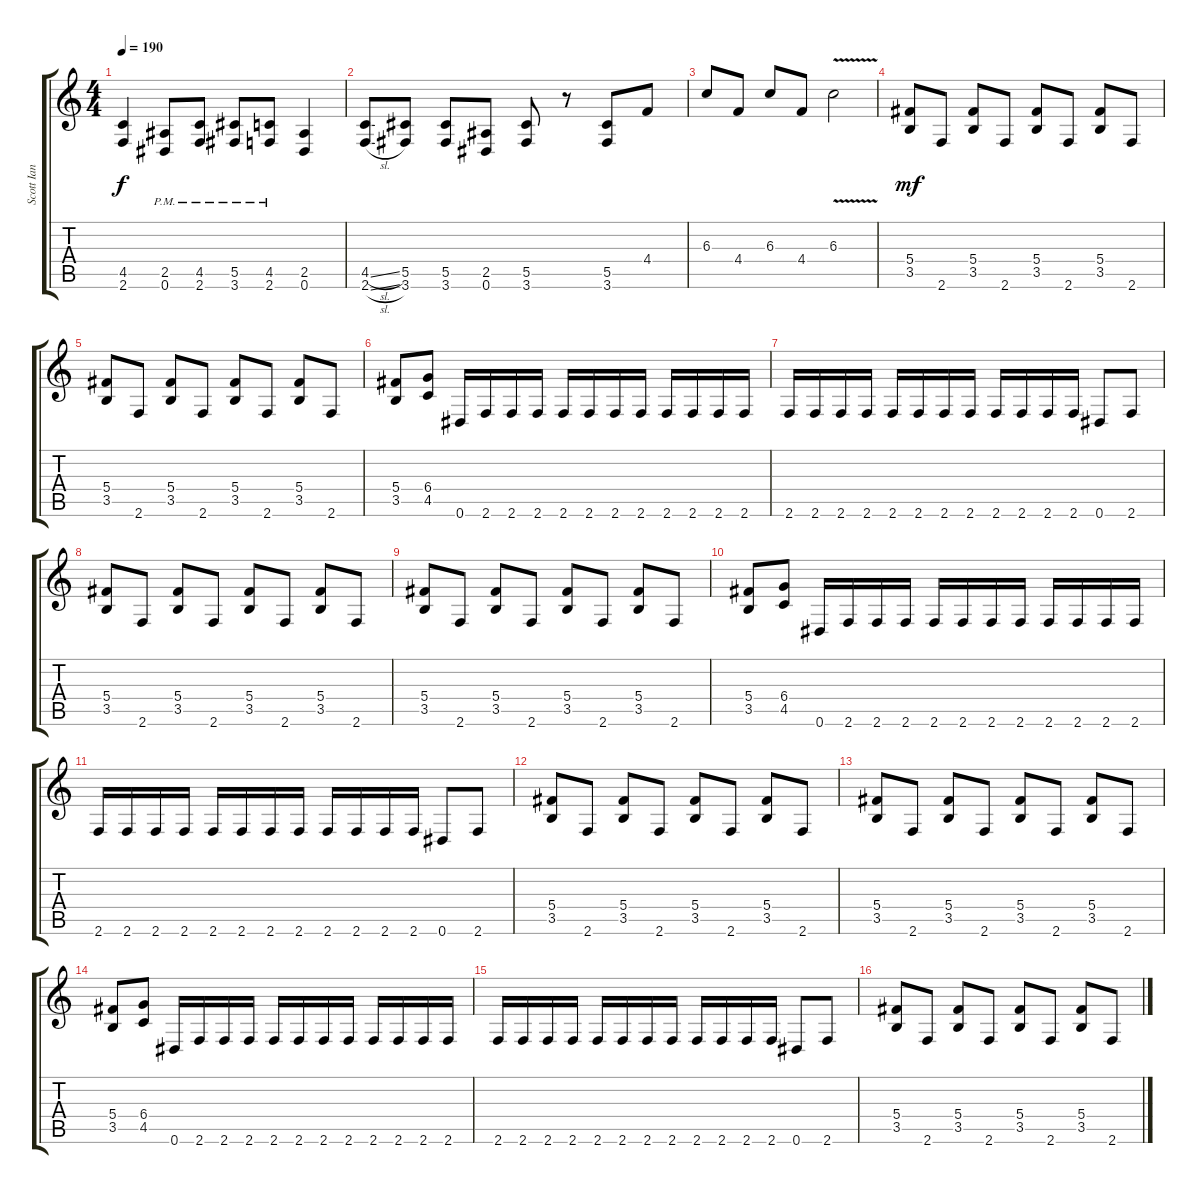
\track ("Scott Ian" "Scott Ian") {instrument distortionguitar}
\staff {score tabs}
\tuning (Eb4 Bb3 Gb3 Db3 Ab2 Eb2) {hide}
\ts (4 4)
\tempo 190
\clef g2
\ks c
(4.5{t} 2.6{t}).4{dy f} (2.5{pm} 0.6{pm}).8 (4.5{pm} 2.6{pm}).8 (5.5{pm} 3.6{pm}).8 (4.5{pm} 2.6{pm}).8 (2.5 0.6).4 |
(4.5{sl} 2.6{sl}).8 (5.5 3.6).8 (5.5 3.6).8 (2.5 0.6).8 (5.5 3.6).8 r.8 (5.5 3.6).8 4.4.8 |
6.3.8 4.4.8 6.3.8 4.4.8 6.3{v}.2 |
(5.4 3.5).8{dy mf} 2.6.8 (5.4 3.5).8 2.6.8 (5.4 3.5).8 2.6.8 (5.4 3.5).8 2.6.8 |
(5.4 3.5).8 2.6.8 (5.4 3.5).8 2.6.8 (5.4 3.5).8 2.6.8 (5.4 3.5).8 2.6.8 |
(5.4 3.5).8 (6.4 4.5).8 0.6.16 2.6.16 2.6.16 2.6.16 2.6.16 2.6.16 2.6.16 2.6.16 2.6.16 2.6.16 2.6.16 2.6.16 |
2.6.16 2.6.16 2.6.16 2.6.16 2.6.16 2.6.16 2.6.16 2.6.16 2.6.16 2.6.16 2.6.16 2.6.16 0.6.8 2.6.8 |
(5.4 3.5).8 2.6.8 (5.4 3.5).8 2.6.8 (5.4 3.5).8 2.6.8 (5.4 3.5).8 2.6.8 |
(5.4 3.5).8 2.6.8 (5.4 3.5).8 2.6.8 (5.4 3.5).8 2.6.8 (5.4 3.5).8 2.6.8 |
(5.4 3.5).8 (6.4 4.5).8 0.6.16 2.6.16 2.6.16 2.6.16 2.6.16 2.6.16 2.6.16 2.6.16 2.6.16 2.6.16 2.6.16 2.6.16 |
2.6.16 2.6.16 2.6.16 2.6.16 2.6.16 2.6.16 2.6.16 2.6.16 2.6.16 2.6.16 2.6.16 2.6.16 0.6.8 2.6.8 |
(5.4 3.5).8 2.6.8 (5.4 3.5).8 2.6.8 (5.4 3.5).8 2.6.8 (5.4 3.5).8 2.6.8 |
(5.4 3.5).8 2.6.8 (5.4 3.5).8 2.6.8 (5.4 3.5).8 2.6.8 (5.4 3.5).8 2.6.8 |
(5.4 3.5).8 (6.4 4.5).8 0.6.16 2.6.16 2.6.16 2.6.16 2.6.16 2.6.16 2.6.16 2.6.16 2.6.16 2.6.16 2.6.16 2.6.16 |
2.6.16 2.6.16 2.6.16 2.6.16 2.6.16 2.6.16 2.6.16 2.6.16 2.6.16 2.6.16 2.6.16 2.6.16 0.6.8 2.6.8 |
(5.4 3.5).8 2.6.8 (5.4 3.5).8 2.6.8 (5.4 3.5).8 2.6.8 (5.4 3.5).8 2.6.8
